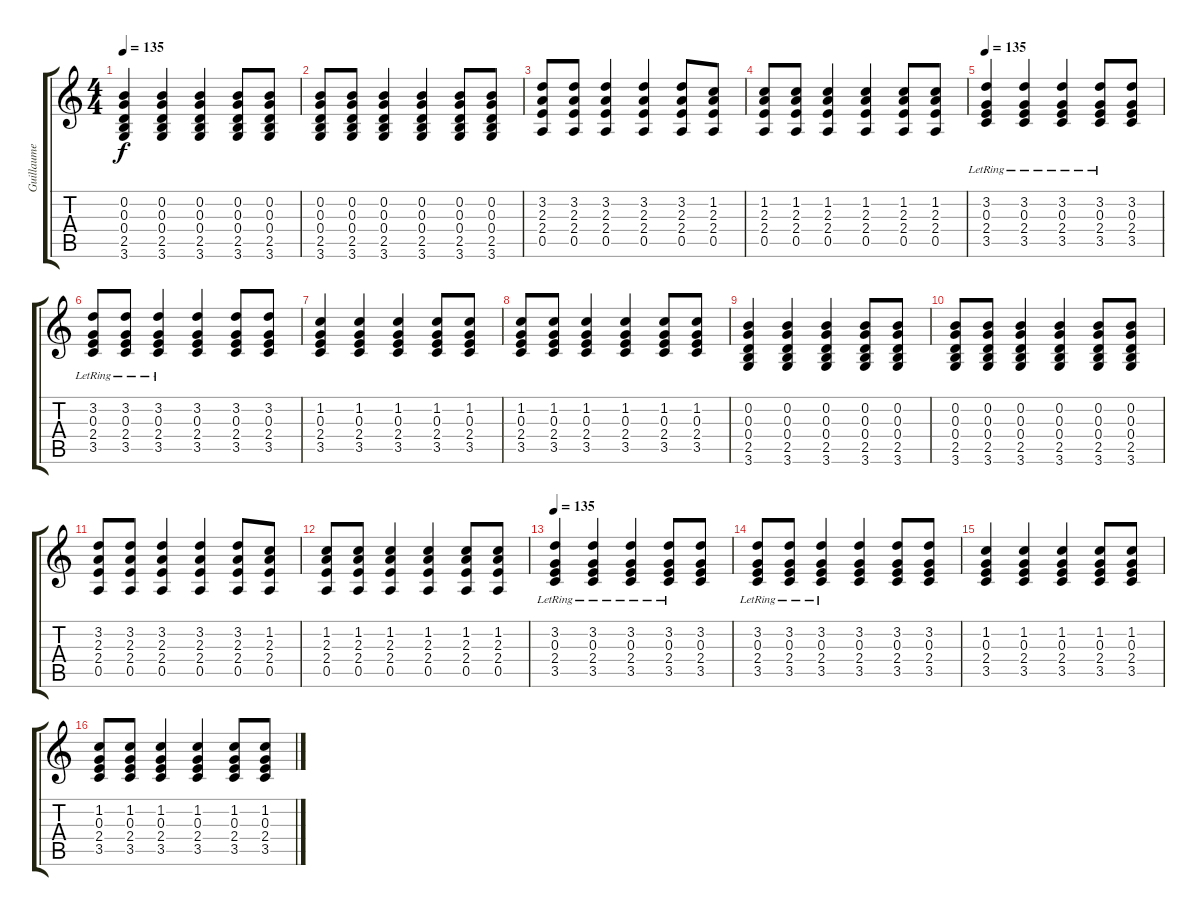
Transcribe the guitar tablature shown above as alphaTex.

\track ("Guillaume" "Guillaume") {instrument acousticguitarnylon}
\staff {score tabs}
\tuning (E4 B3 G3 D3 A2 E2) {hide}
\ts (4 4)
\tempo 135
\clef g2
\ks c
(0.2 0.3 0.4 2.5 3.6).4{dy f} (0.2 0.3 0.4 2.5 3.6).4 (0.2 0.3 0.4 2.5 3.6).4 (0.2 0.3 0.4 2.5 3.6).8 (0.2 0.3 0.4 2.5 3.6).8 |
(0.2 0.3 0.4 2.5 3.6).8 (0.2 0.3 0.4 2.5 3.6).8 (0.2 0.3 0.4 2.5 3.6).4 (0.2 0.3 0.4 2.5 3.6).4 (0.2 0.3 0.4 2.5 3.6).8 (0.2 0.3 0.4 2.5 3.6).8 |
(3.2 2.3 2.4 0.5).8 (3.2 2.3 2.4 0.5).8 (3.2 2.3 2.4 0.5).4 (3.2 2.3 2.4 0.5).4 (3.2 2.3 2.4 0.5).8 (1.2 2.3 2.4 0.5).8 |
(1.2 2.3 2.4 0.5).8 (1.2 2.3 2.4 0.5).8 (1.2 2.3 2.4 0.5).4 (1.2 2.3 2.4 0.5).4 (1.2 2.3 2.4 0.5).8 (1.2 2.3 2.4 0.5).8 |
\tempo 135
(3.2{lr} 0.3{lr} 2.4{lr} 3.5{lr}).4 (3.2{lr} 0.3{lr} 2.4{lr} 3.5{lr}).4 (3.2{lr} 0.3{lr} 2.4{lr} 3.5{lr}).4 (3.2{lr} 0.3{lr} 2.4{lr} 3.5{lr}).8 (3.2 0.3 2.4 3.5).8 |
(3.2{lr} 0.3{lr} 2.4{lr} 3.5{lr}).8 (3.2{lr} 0.3{lr} 2.4{lr} 3.5{lr}).8 (3.2{lr} 0.3{lr} 2.4{lr} 3.5{lr}).4 (3.2 0.3 2.4 3.5).4 (3.2 0.3 2.4 3.5).8 (3.2 0.3 2.4 3.5).8 |
(1.2 0.3 2.4 3.5).4 (1.2 0.3 2.4 3.5).4 (1.2 0.3 2.4 3.5).4 (1.2 0.3 2.4 3.5).8 (1.2 0.3 2.4 3.5).8 |
(1.2 0.3 2.4 3.5).8 (1.2 0.3 2.4 3.5).8 (1.2 0.3 2.4 3.5).4 (1.2 0.3 2.4 3.5).4 (1.2 0.3 2.4 3.5).8 (1.2 0.3 2.4 3.5).8 |
(0.2 0.3 0.4 2.5 3.6).4 (0.2 0.3 0.4 2.5 3.6).4 (0.2 0.3 0.4 2.5 3.6).4 (0.2 0.3 0.4 2.5 3.6).8 (0.2 0.3 0.4 2.5 3.6).8 |
(0.2 0.3 0.4 2.5 3.6).8 (0.2 0.3 0.4 2.5 3.6).8 (0.2 0.3 0.4 2.5 3.6).4 (0.2 0.3 0.4 2.5 3.6).4 (0.2 0.3 0.4 2.5 3.6).8 (0.2 0.3 0.4 2.5 3.6).8 |
(3.2 2.3 2.4 0.5).8 (3.2 2.3 2.4 0.5).8 (3.2 2.3 2.4 0.5).4 (3.2 2.3 2.4 0.5).4 (3.2 2.3 2.4 0.5).8 (1.2 2.3 2.4 0.5).8 |
(1.2 2.3 2.4 0.5).8 (1.2 2.3 2.4 0.5).8 (1.2 2.3 2.4 0.5).4 (1.2 2.3 2.4 0.5).4 (1.2 2.3 2.4 0.5).8 (1.2 2.3 2.4 0.5).8 |
\tempo 135
(3.2{lr} 0.3{lr} 2.4{lr} 3.5{lr}).4 (3.2{lr} 0.3{lr} 2.4{lr} 3.5{lr}).4 (3.2{lr} 0.3{lr} 2.4{lr} 3.5{lr}).4 (3.2{lr} 0.3{lr} 2.4{lr} 3.5{lr}).8 (3.2 0.3 2.4 3.5).8 |
(3.2{lr} 0.3{lr} 2.4{lr} 3.5{lr}).8 (3.2{lr} 0.3{lr} 2.4{lr} 3.5{lr}).8 (3.2{lr} 0.3{lr} 2.4{lr} 3.5{lr}).4 (3.2 0.3 2.4 3.5).4 (3.2 0.3 2.4 3.5).8 (3.2 0.3 2.4 3.5).8 |
(1.2 0.3 2.4 3.5).4 (1.2 0.3 2.4 3.5).4 (1.2 0.3 2.4 3.5).4 (1.2 0.3 2.4 3.5).8 (1.2 0.3 2.4 3.5).8 |
(1.2 0.3 2.4 3.5).8 (1.2 0.3 2.4 3.5).8 (1.2 0.3 2.4 3.5).4 (1.2 0.3 2.4 3.5).4 (1.2 0.3 2.4 3.5).8 (1.2 0.3 2.4 3.5).8
